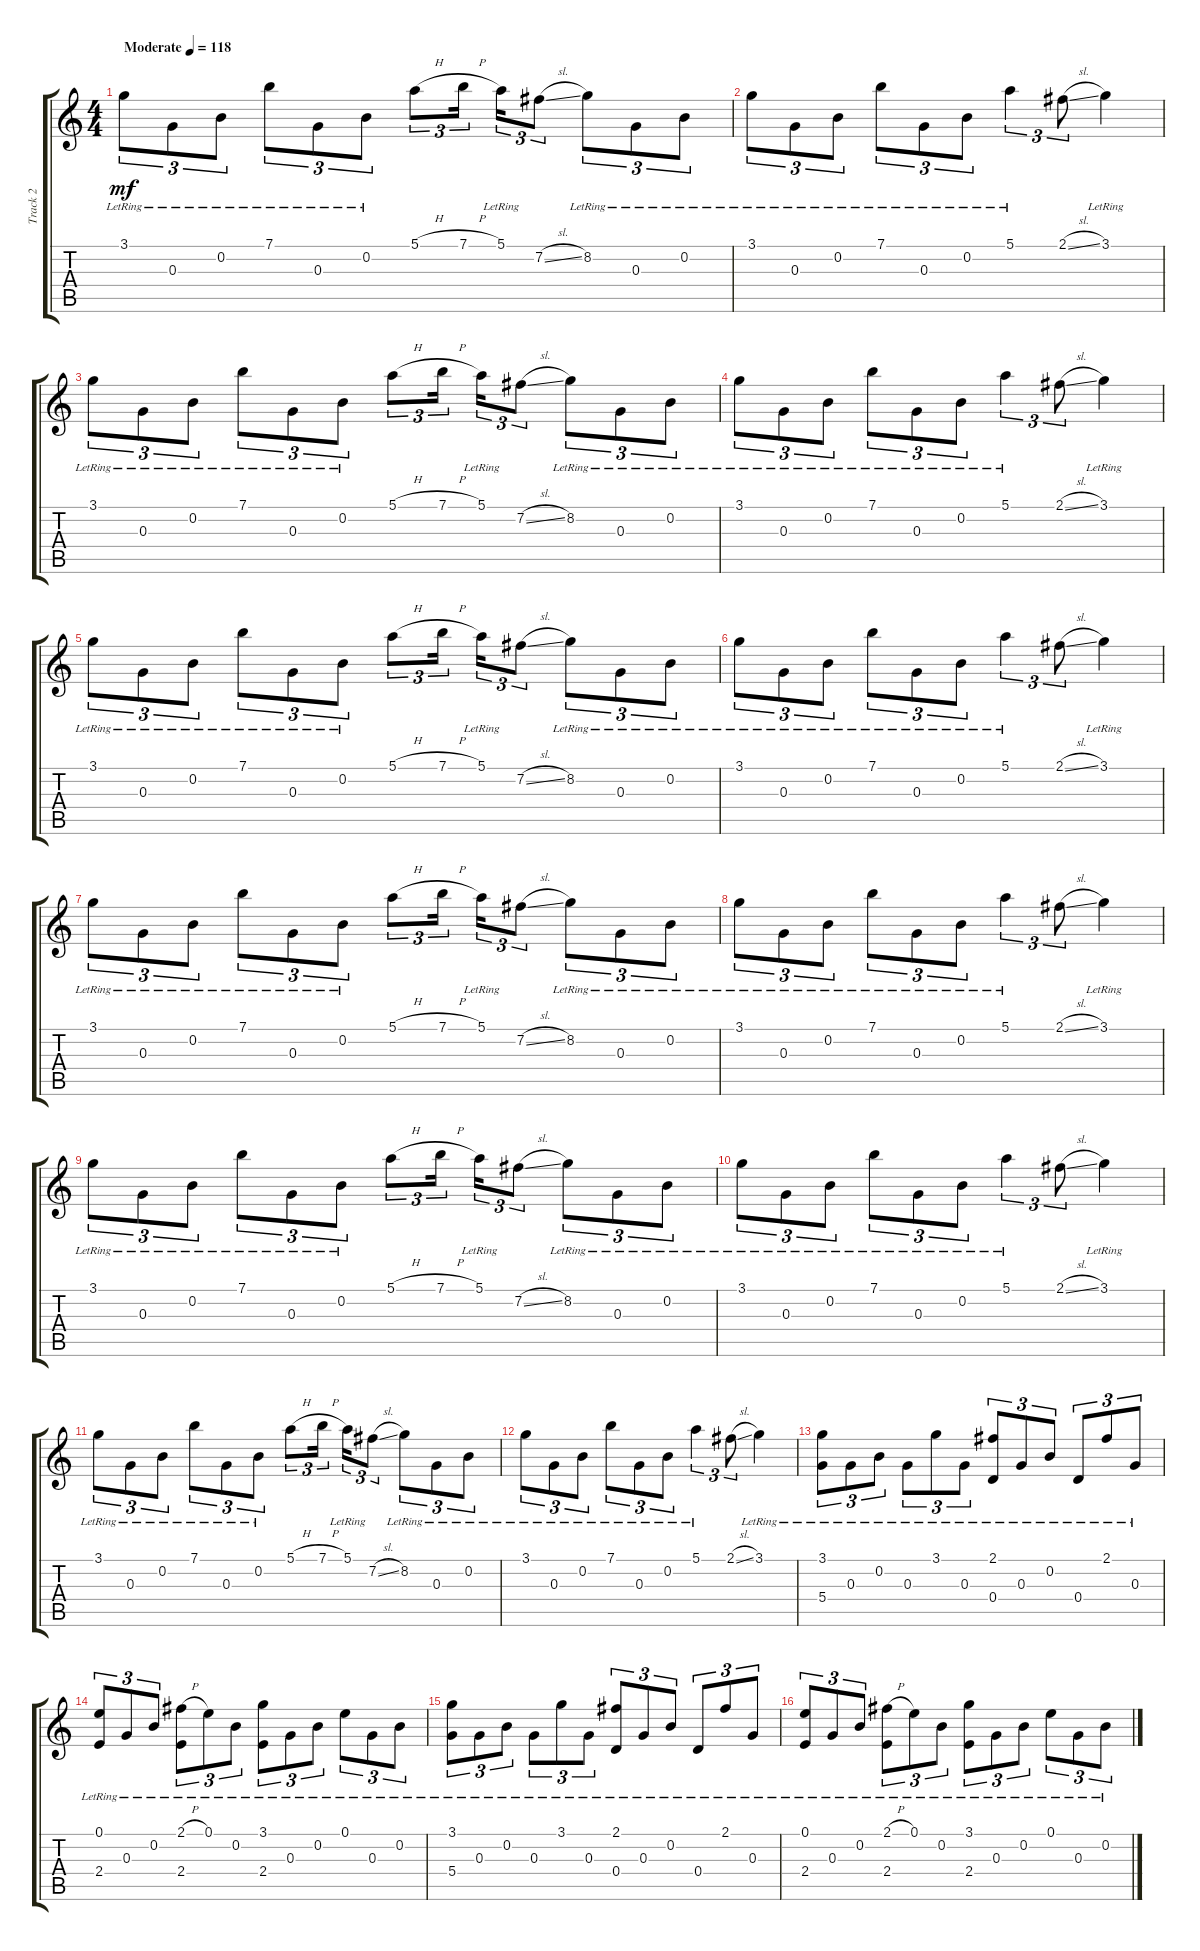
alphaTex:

\track ("Track 2" "Track 2") {instrument acousticguitarsteel}
\staff {score tabs}
\tuning (E4 B3 G3 D3 A2 E2) {hide}
\ts (4 4)
\tempo (118 "Moderate")
\clef g2
\ks c
3.1{lr}.8{tu (3 2) dy mf instrument acousticguitarsteel} 0.3{lr}.8{tu (3 2)} 0.2{lr}.8{tu (3 2)} 7.1{lr}.8{tu (3 2)} 0.3{lr}.8{tu (3 2)} 0.2{lr}.8{tu (3 2)} 5.1{h}.8{tu (3 2)} 7.1{h}.16{tu (3 2) beam splitsecondary} 5.1{lr}.16{tu (3 2)} 7.2{sl}.8{tu (3 2)} 8.2{lr}.8{tu (3 2)} 0.3{lr}.8{tu (3 2)} 0.2{lr}.8{tu (3 2)} |
3.1{lr}.8{tu (3 2)} 0.3{lr}.8{tu (3 2)} 0.2{lr}.8{tu (3 2)} 7.1{lr}.8{tu (3 2)} 0.3{lr}.8{tu (3 2)} 0.2{lr}.8{tu (3 2)} 5.1{lr}.4{tu (3 2)} 2.1{sl}.8{tu (3 2)} 3.1{lr}.4 |
3.1{lr}.8{tu (3 2)} 0.3{lr}.8{tu (3 2)} 0.2{lr}.8{tu (3 2)} 7.1{lr}.8{tu (3 2)} 0.3{lr}.8{tu (3 2)} 0.2{lr}.8{tu (3 2)} 5.1{h}.8{tu (3 2)} 7.1{h}.16{tu (3 2) beam splitsecondary} 5.1{lr}.16{tu (3 2)} 7.2{sl}.8{tu (3 2)} 8.2{lr}.8{tu (3 2)} 0.3{lr}.8{tu (3 2)} 0.2{lr}.8{tu (3 2)} |
3.1{lr}.8{tu (3 2)} 0.3{lr}.8{tu (3 2)} 0.2{lr}.8{tu (3 2)} 7.1{lr}.8{tu (3 2)} 0.3{lr}.8{tu (3 2)} 0.2{lr}.8{tu (3 2)} 5.1{lr}.4{tu (3 2)} 2.1{sl}.8{tu (3 2)} 3.1{lr}.4 |
3.1{lr}.8{tu (3 2)} 0.3{lr}.8{tu (3 2)} 0.2{lr}.8{tu (3 2)} 7.1{lr}.8{tu (3 2)} 0.3{lr}.8{tu (3 2)} 0.2{lr}.8{tu (3 2)} 5.1{h}.8{tu (3 2)} 7.1{h}.16{tu (3 2) beam splitsecondary} 5.1{lr}.16{tu (3 2)} 7.2{sl}.8{tu (3 2)} 8.2{lr}.8{tu (3 2)} 0.3{lr}.8{tu (3 2)} 0.2{lr}.8{tu (3 2)} |
3.1{lr}.8{tu (3 2)} 0.3{lr}.8{tu (3 2)} 0.2{lr}.8{tu (3 2)} 7.1{lr}.8{tu (3 2)} 0.3{lr}.8{tu (3 2)} 0.2{lr}.8{tu (3 2)} 5.1{lr}.4{tu (3 2)} 2.1{sl}.8{tu (3 2)} 3.1{lr}.4 |
3.1{lr}.8{tu (3 2)} 0.3{lr}.8{tu (3 2)} 0.2{lr}.8{tu (3 2)} 7.1{lr}.8{tu (3 2)} 0.3{lr}.8{tu (3 2)} 0.2{lr}.8{tu (3 2)} 5.1{h}.8{tu (3 2)} 7.1{h}.16{tu (3 2) beam splitsecondary} 5.1{lr}.16{tu (3 2)} 7.2{sl}.8{tu (3 2)} 8.2{lr}.8{tu (3 2)} 0.3{lr}.8{tu (3 2)} 0.2{lr}.8{tu (3 2)} |
3.1{lr}.8{tu (3 2)} 0.3{lr}.8{tu (3 2)} 0.2{lr}.8{tu (3 2)} 7.1{lr}.8{tu (3 2)} 0.3{lr}.8{tu (3 2)} 0.2{lr}.8{tu (3 2)} 5.1{lr}.4{tu (3 2)} 2.1{sl}.8{tu (3 2)} 3.1{lr}.4 |
3.1{lr}.8{tu (3 2)} 0.3{lr}.8{tu (3 2)} 0.2{lr}.8{tu (3 2)} 7.1{lr}.8{tu (3 2)} 0.3{lr}.8{tu (3 2)} 0.2{lr}.8{tu (3 2)} 5.1{h}.8{tu (3 2)} 7.1{h}.16{tu (3 2) beam splitsecondary} 5.1{lr}.16{tu (3 2)} 7.2{sl}.8{tu (3 2)} 8.2{lr}.8{tu (3 2)} 0.3{lr}.8{tu (3 2)} 0.2{lr}.8{tu (3 2)} |
3.1{lr}.8{tu (3 2)} 0.3{lr}.8{tu (3 2)} 0.2{lr}.8{tu (3 2)} 7.1{lr}.8{tu (3 2)} 0.3{lr}.8{tu (3 2)} 0.2{lr}.8{tu (3 2)} 5.1{lr}.4{tu (3 2)} 2.1{sl}.8{tu (3 2)} 3.1{lr}.4 |
3.1{lr}.8{tu (3 2)} 0.3{lr}.8{tu (3 2)} 0.2{lr}.8{tu (3 2)} 7.1{lr}.8{tu (3 2)} 0.3{lr}.8{tu (3 2)} 0.2{lr}.8{tu (3 2)} 5.1{h}.8{tu (3 2)} 7.1{h}.16{tu (3 2) beam splitsecondary} 5.1{lr}.16{tu (3 2)} 7.2{sl}.8{tu (3 2)} 8.2{lr}.8{tu (3 2)} 0.3{lr}.8{tu (3 2)} 0.2{lr}.8{tu (3 2)} |
3.1{lr}.8{tu (3 2)} 0.3{lr}.8{tu (3 2)} 0.2{lr}.8{tu (3 2)} 7.1{lr}.8{tu (3 2)} 0.3{lr}.8{tu (3 2)} 0.2{lr}.8{tu (3 2)} 5.1{lr}.4{tu (3 2)} 2.1{sl}.8{tu (3 2)} 3.1{lr}.4 |
(3.1{lr} 5.4{lr}).8{tu (3 2)} 0.3{lr}.8{tu (3 2)} 0.2{lr}.8{tu (3 2)} 0.3{lr}.8{tu (3 2)} 3.1{lr}.8{tu (3 2)} 0.3{lr}.8{tu (3 2)} (2.1{lr} 0.4{lr}).8{tu (3 2)} 0.3{lr}.8{tu (3 2)} 0.2{lr}.8{tu (3 2)} 0.4{lr}.8{tu (3 2)} 2.1{lr}.8{tu (3 2)} 0.3{lr}.8{tu (3 2)} |
(0.1{lr} 2.4{lr}).8{tu (3 2)} 0.3{lr}.8{tu (3 2)} 0.2{lr}.8{tu (3 2)} (2.1{h} 2.4{lr}).8{tu (3 2)} 0.1{lr}.8{tu (3 2)} 0.2{lr}.8{tu (3 2)} (3.1{lr} 2.4{lr}).8{tu (3 2)} 0.3{lr}.8{tu (3 2)} 0.2{lr}.8{tu (3 2)} 0.1{lr}.8{tu (3 2)} 0.3{lr}.8{tu (3 2)} 0.2{lr}.8{tu (3 2)} |
(3.1{lr} 5.4{lr}).8{tu (3 2)} 0.3{lr}.8{tu (3 2)} 0.2{lr}.8{tu (3 2)} 0.3{lr}.8{tu (3 2)} 3.1{lr}.8{tu (3 2)} 0.3{lr}.8{tu (3 2)} (2.1{lr} 0.4{lr}).8{tu (3 2)} 0.3{lr}.8{tu (3 2)} 0.2{lr}.8{tu (3 2)} 0.4{lr}.8{tu (3 2)} 2.1{lr}.8{tu (3 2)} 0.3{lr}.8{tu (3 2)} |
(0.1{lr} 2.4{lr}).8{tu (3 2)} 0.3{lr}.8{tu (3 2)} 0.2{lr}.8{tu (3 2)} (2.1{h} 2.4{lr}).8{tu (3 2)} 0.1{lr}.8{tu (3 2)} 0.2{lr}.8{tu (3 2)} (3.1{lr} 2.4{lr}).8{tu (3 2)} 0.3{lr}.8{tu (3 2)} 0.2{lr}.8{tu (3 2)} 0.1{lr}.8{tu (3 2)} 0.3{lr}.8{tu (3 2)} 0.2{lr}.8{tu (3 2)}
